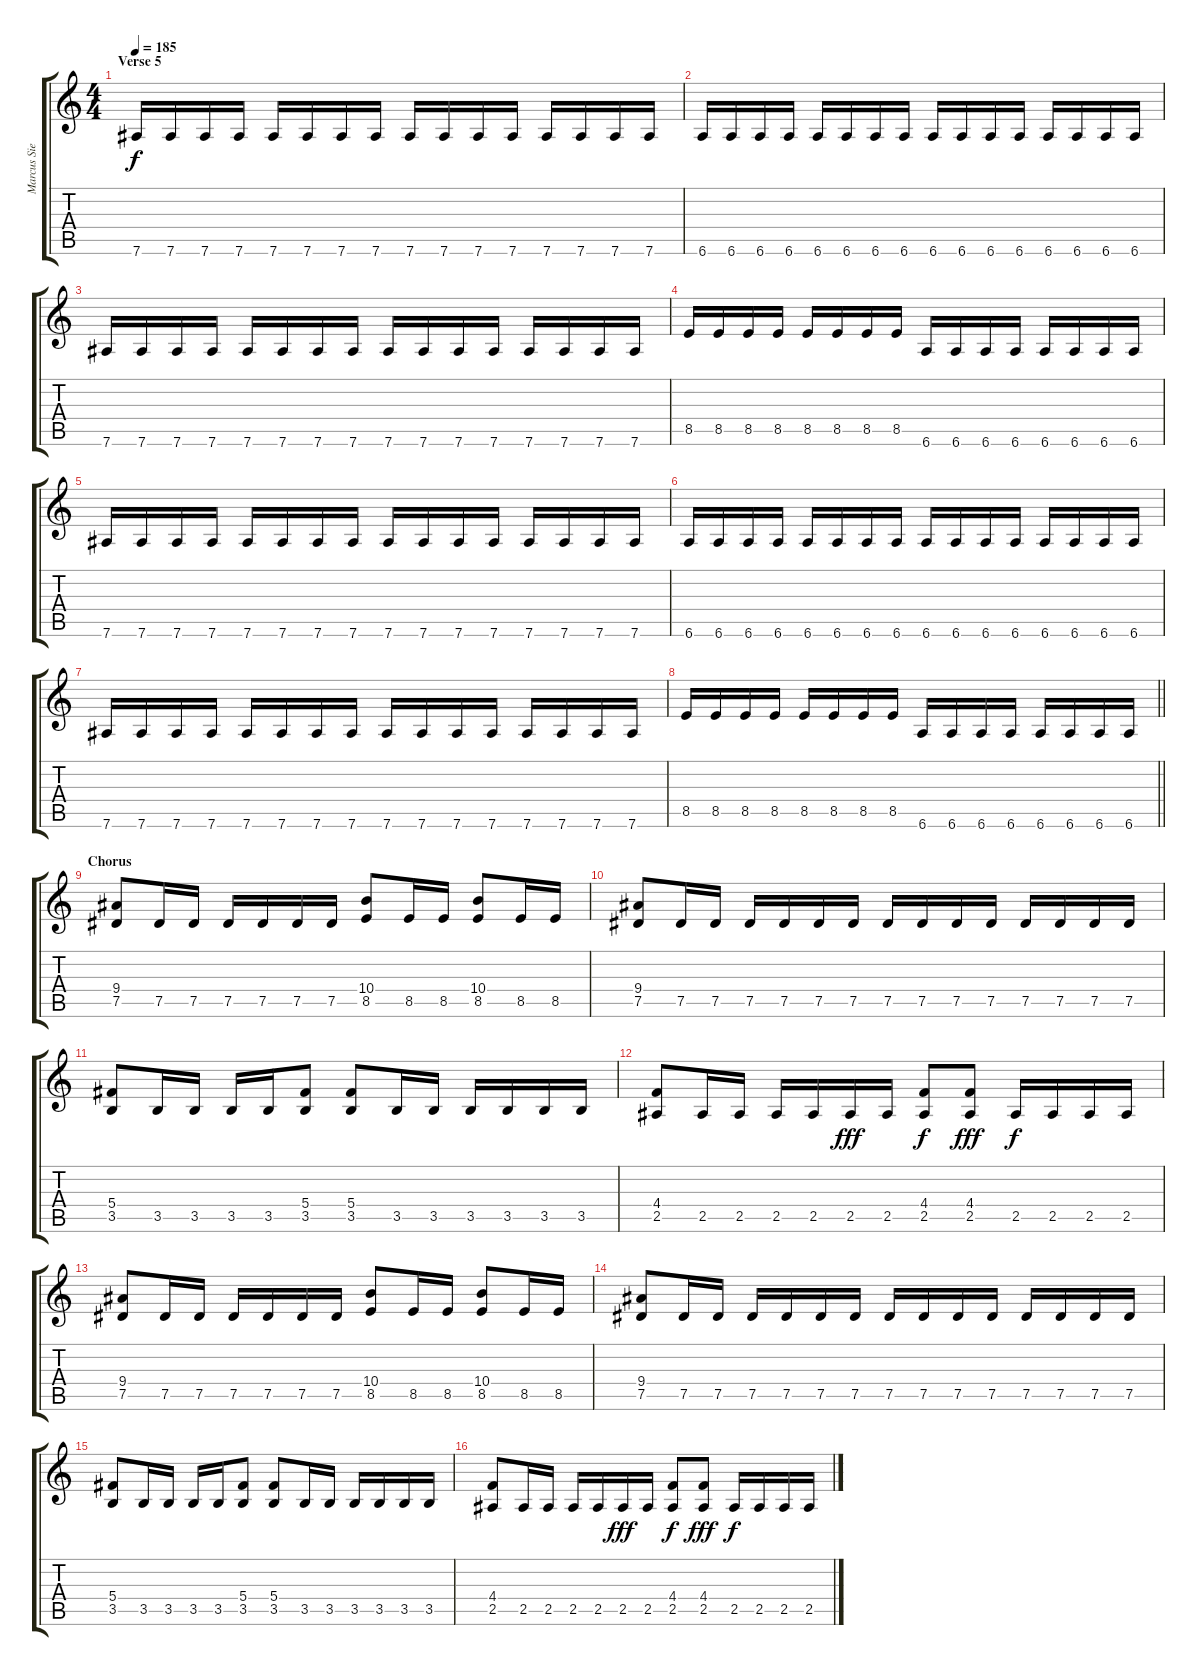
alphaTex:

\track ("Marcus Siepen" "Marcus Sie") {instrument distortionguitar}
\staff {score tabs}
\tuning (Eb4 Bb3 Gb3 Db3 Ab2 Eb2) {hide}
\ts (4 4)
\section ("" "Verse 5")
\tempo 185
\clef g2
\ks c
7.6.16{dy f} 7.6.16 7.6.16 7.6.16 7.6.16 7.6.16 7.6.16 7.6.16 7.6.16 7.6.16 7.6.16 7.6.16 7.6.16 7.6.16 7.6.16 7.6.16 |
6.6.16 6.6.16 6.6.16 6.6.16 6.6.16 6.6.16 6.6.16 6.6.16 6.6.16 6.6.16 6.6.16 6.6.16 6.6.16 6.6.16 6.6.16 6.6.16 |
7.6.16 7.6.16 7.6.16 7.6.16 7.6.16 7.6.16 7.6.16 7.6.16 7.6.16 7.6.16 7.6.16 7.6.16 7.6.16 7.6.16 7.6.16 7.6.16 |
8.5.16 8.5.16 8.5.16 8.5.16 8.5.16 8.5.16 8.5.16 8.5.16 6.6.16 6.6.16 6.6.16 6.6.16 6.6.16 6.6.16 6.6.16 6.6.16 |
7.6.16 7.6.16 7.6.16 7.6.16 7.6.16 7.6.16 7.6.16 7.6.16 7.6.16 7.6.16 7.6.16 7.6.16 7.6.16 7.6.16 7.6.16 7.6.16 |
6.6.16 6.6.16 6.6.16 6.6.16 6.6.16 6.6.16 6.6.16 6.6.16 6.6.16 6.6.16 6.6.16 6.6.16 6.6.16 6.6.16 6.6.16 6.6.16 |
7.6.16 7.6.16 7.6.16 7.6.16 7.6.16 7.6.16 7.6.16 7.6.16 7.6.16 7.6.16 7.6.16 7.6.16 7.6.16 7.6.16 7.6.16 7.6.16 |
\barLineRight lightlight
8.5.16 8.5.16 8.5.16 8.5.16 8.5.16 8.5.16 8.5.16 8.5.16 6.6.16 6.6.16 6.6.16 6.6.16 6.6.16 6.6.16 6.6.16 6.6.16 |
\section ("" "Chorus")
(9.4 7.5).8 7.5.16 7.5.16 7.5.16 7.5.16 7.5.16 7.5.16 (10.4 8.5).8 8.5.16 8.5.16 (10.4 8.5).8 8.5.16 8.5.16 |
(9.4 7.5).8 7.5.16 7.5.16 7.5.16 7.5.16 7.5.16 7.5.16 7.5.16 7.5.16 7.5.16 7.5.16 7.5.16 7.5.16 7.5.16 7.5.16 |
(5.4 3.5).8 3.5.16 3.5.16 3.5.16 3.5.16 (5.4 3.5).8 (5.4 3.5).8 3.5.16 3.5.16 3.5.16 3.5.16 3.5.16 3.5.16 |
(4.4 2.5).8 2.5.16 2.5.16 2.5.16 2.5.16 2.5.16{dy fff} 2.5.16 (4.4 2.5).8{dy f} (4.4 2.5).8{dy fff} 2.5.16{dy f} 2.5.16 2.5.16 2.5.16 |
(9.4 7.5).8 7.5.16 7.5.16 7.5.16 7.5.16 7.5.16 7.5.16 (10.4 8.5).8 8.5.16 8.5.16 (10.4 8.5).8 8.5.16 8.5.16 |
(9.4 7.5).8 7.5.16 7.5.16 7.5.16 7.5.16 7.5.16 7.5.16 7.5.16 7.5.16 7.5.16 7.5.16 7.5.16 7.5.16 7.5.16 7.5.16 |
(5.4 3.5).8 3.5.16 3.5.16 3.5.16 3.5.16 (5.4 3.5).8 (5.4 3.5).8 3.5.16 3.5.16 3.5.16 3.5.16 3.5.16 3.5.16 |
(4.4 2.5).8 2.5.16 2.5.16 2.5.16 2.5.16 2.5.16{dy fff} 2.5.16 (4.4 2.5).8{dy f} (4.4 2.5).8{dy fff} 2.5.16{dy f} 2.5.16 2.5.16 2.5.16
